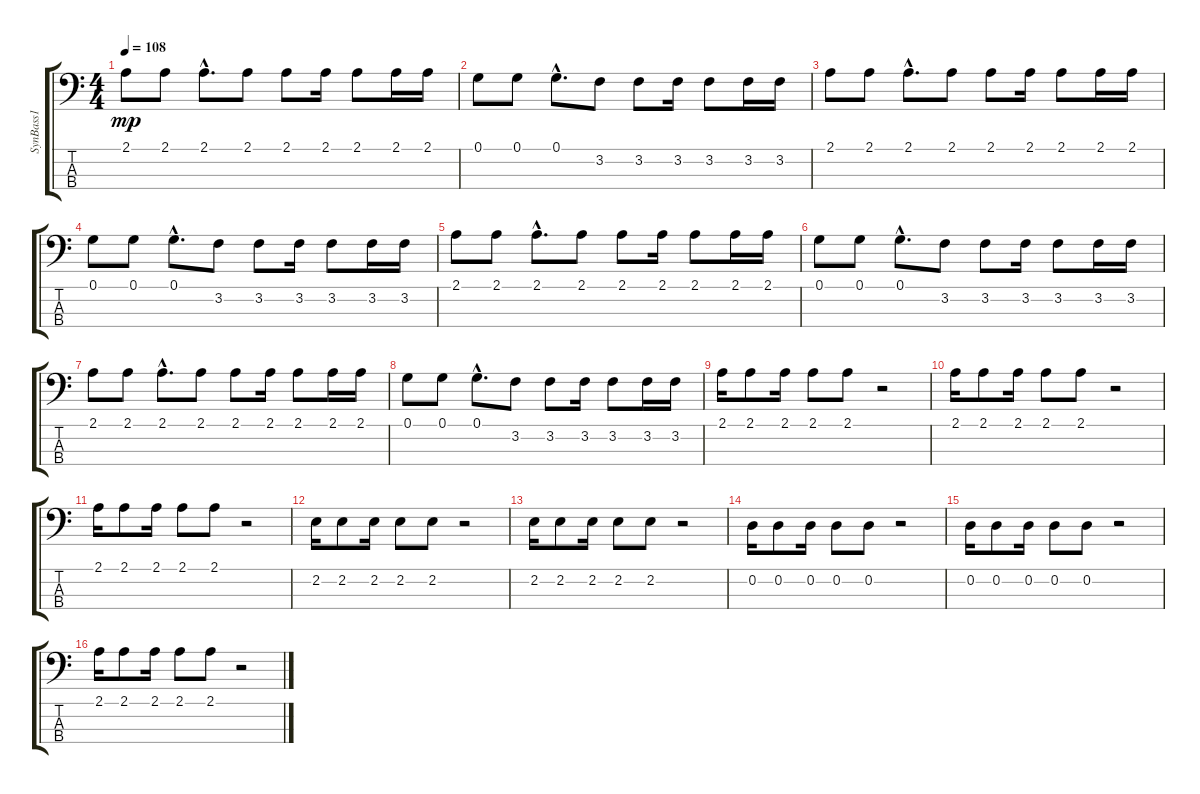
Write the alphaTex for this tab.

\track ("SynBass1" "SynBass1") {instrument synthbass1}
\staff {score tabs}
\tuning (G2 D2 A1 E1) {hide}
\ts (4 4)
\tempo 108
\clef f4
\ks c
2.1.8{dy mp instrument synthbass1} 2.1.8 2.1{hac}.8{d} 2.1.8 2.1.8 2.1.16 2.1.8 2.1.16 2.1.16 |
0.1.8 0.1.8 0.1{hac}.8{d} 3.2.8 3.2.8 3.2.16 3.2.8 3.2.16 3.2.16 |
2.1.8 2.1.8 2.1{hac}.8{d} 2.1.8 2.1.8 2.1.16 2.1.8 2.1.16 2.1.16 |
0.1.8 0.1.8 0.1{hac}.8{d} 3.2.8 3.2.8 3.2.16 3.2.8 3.2.16 3.2.16 |
2.1.8 2.1.8 2.1{hac}.8{d} 2.1.8 2.1.8 2.1.16 2.1.8 2.1.16 2.1.16 |
0.1.8 0.1.8 0.1{hac}.8{d} 3.2.8 3.2.8 3.2.16 3.2.8 3.2.16 3.2.16 |
2.1.8 2.1.8 2.1{hac}.8{d} 2.1.8 2.1.8 2.1.16 2.1.8 2.1.16 2.1.16 |
0.1.8 0.1.8 0.1{hac}.8{d} 3.2.8 3.2.8 3.2.16 3.2.8 3.2.16 3.2.16 |
2.1.16 2.1.8 2.1.16 2.1.8 2.1.8 r.2 |
2.1.16 2.1.8 2.1.16 2.1.8 2.1.8 r.2 |
2.1.16 2.1.8 2.1.16 2.1.8 2.1.8 r.2 |
2.2.16 2.2.8 2.2.16 2.2.8 2.2.8 r.2 |
2.2.16 2.2.8 2.2.16 2.2.8 2.2.8 r.2 |
0.2.16 0.2.8 0.2.16 0.2.8 0.2.8 r.2 |
0.2.16 0.2.8 0.2.16 0.2.8 0.2.8 r.2 |
2.1.16 2.1.8 2.1.16 2.1.8 2.1.8 r.2
